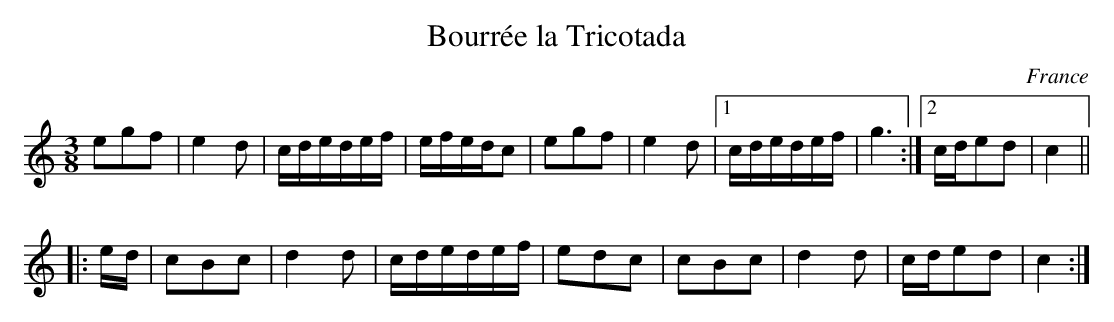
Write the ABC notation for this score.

X:1
T:Bourrée la Tricotada
M:3/8
O:France
K:C
e2g2f2| e4d2| cdedef| efedc2|\
e2g2f2| e4d2|1 cdedef| g6 :|2 cde2d2| c4||
|:ed | \
c2B2c2| d4d2| cdedef| e2d2c2|\
c2B2c2| d4d2| cde2d2| c4 :|
